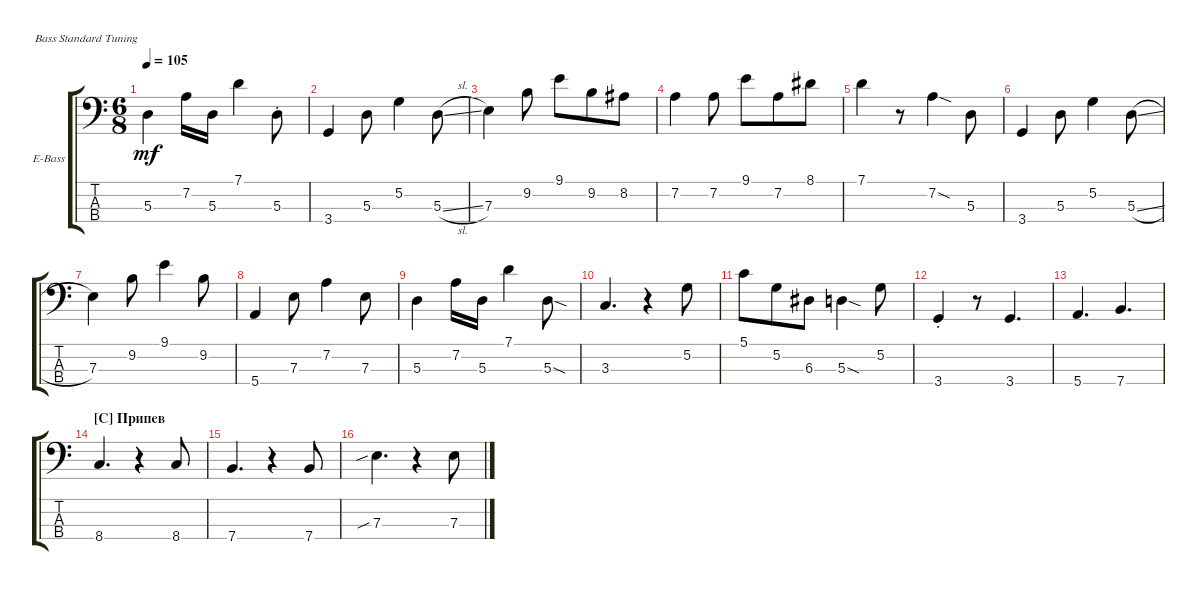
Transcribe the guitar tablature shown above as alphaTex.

\defaultSystemsLayout 4
\bracketExtendMode groupsimilarinstruments
\firstSystemTrackNameOrientation horizontal
\otherSystemsTrackNameOrientation horizontal
\track ("Bass" "E-Bass") {instrument electricbassfinger}
\staff {score tabs}
\tuning (G2 D2 A1 E1)
\ts (6 8)
\tempo 105
\clef f4
\ks c
5.3.4{dy mf} 7.2.16 5.3.16 7.1.4 5.3{st}.8 |
3.4.4 5.3.8 5.2.4 5.3{sl}.8 |
7.3.4 9.2.8 9.1.8 9.2.8 8.2.8 |
7.2.4 7.2.8 9.1.8 7.2.8 8.1.8 |
7.1.4 r.8 7.2{sod}.4 5.3.8 |
3.4.4 5.3.8 5.2.4 5.3{sl}.8 |
7.3.4 9.2.8 9.1.4 9.2.8 |
5.4.4 7.3.8 7.2.4 7.3.8 |
5.3.4 7.2.16 5.3.16 7.1.4 5.3{sod}.8 |
3.3.4{d} r.4 5.2.8 |
5.1.8 5.2.8 6.3.8 5.3{sod}.4 5.2.8 |
3.4{st}.4 r.8 3.4.4{d} |
5.4.4{d} 7.4.4{d} |
\section ("C" "Припев")
8.4.4{d} r.4 8.4.8 |
7.4.4{d} r.4 7.4.8 |
7.3{sib}.4{d} r.4 7.3.8
